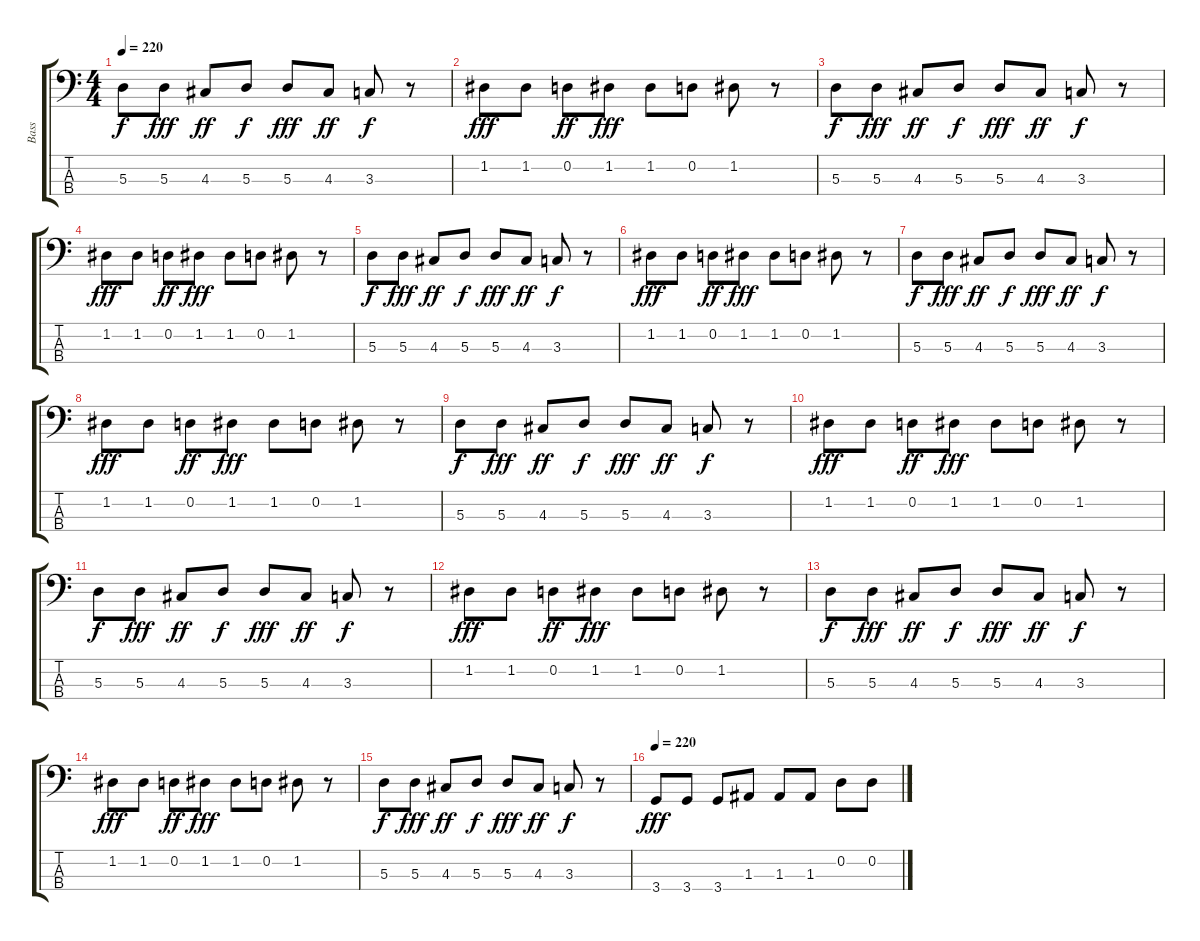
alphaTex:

\track ("Bass" "Bass") {instrument electricbasspick}
\staff {score tabs}
\tuning (G2 D2 A1 E1) {hide}
\ts (4 4)
\tempo 220
\clef f4
\ks c
5.3.8{dy f} 5.3.8{dy fff} 4.3.8{dy ff} 5.3.8{dy f} 5.3.8{dy fff} 4.3.8{dy ff} 3.3.8{dy f} r.8 |
1.2.8{dy fff} 1.2.8 0.2.8{dy ff} 1.2.8{dy fff} 1.2.8 0.2.8 1.2.8 r.8 |
5.3.8{dy f} 5.3.8{dy fff} 4.3.8{dy ff} 5.3.8{dy f} 5.3.8{dy fff} 4.3.8{dy ff} 3.3.8{dy f} r.8 |
1.2.8{dy fff} 1.2.8 0.2.8{dy ff} 1.2.8{dy fff} 1.2.8 0.2.8 1.2.8 r.8 |
5.3.8{dy f} 5.3.8{dy fff} 4.3.8{dy ff} 5.3.8{dy f} 5.3.8{dy fff} 4.3.8{dy ff} 3.3.8{dy f} r.8 |
1.2.8{dy fff} 1.2.8 0.2.8{dy ff} 1.2.8{dy fff} 1.2.8 0.2.8 1.2.8 r.8 |
5.3.8{dy f} 5.3.8{dy fff} 4.3.8{dy ff} 5.3.8{dy f} 5.3.8{dy fff} 4.3.8{dy ff} 3.3.8{dy f} r.8 |
1.2.8{dy fff} 1.2.8 0.2.8{dy ff} 1.2.8{dy fff} 1.2.8 0.2.8 1.2.8 r.8 |
5.3.8{dy f} 5.3.8{dy fff} 4.3.8{dy ff} 5.3.8{dy f} 5.3.8{dy fff} 4.3.8{dy ff} 3.3.8{dy f} r.8 |
1.2.8{dy fff} 1.2.8 0.2.8{dy ff} 1.2.8{dy fff} 1.2.8 0.2.8 1.2.8 r.8 |
5.3.8{dy f} 5.3.8{dy fff} 4.3.8{dy ff} 5.3.8{dy f} 5.3.8{dy fff} 4.3.8{dy ff} 3.3.8{dy f} r.8 |
1.2.8{dy fff} 1.2.8 0.2.8{dy ff} 1.2.8{dy fff} 1.2.8 0.2.8 1.2.8 r.8 |
5.3.8{dy f} 5.3.8{dy fff} 4.3.8{dy ff} 5.3.8{dy f} 5.3.8{dy fff} 4.3.8{dy ff} 3.3.8{dy f} r.8 |
1.2.8{dy fff} 1.2.8 0.2.8{dy ff} 1.2.8{dy fff} 1.2.8 0.2.8 1.2.8 r.8 |
5.3.8{dy f} 5.3.8{dy fff} 4.3.8{dy ff} 5.3.8{dy f} 5.3.8{dy fff} 4.3.8{dy ff} 3.3.8{dy f} r.8 |
\tempo 220
3.4.8{dy fff} 3.4.8 3.4.8 1.3.8 1.3.8 1.3.8 0.2.8 0.2.8
